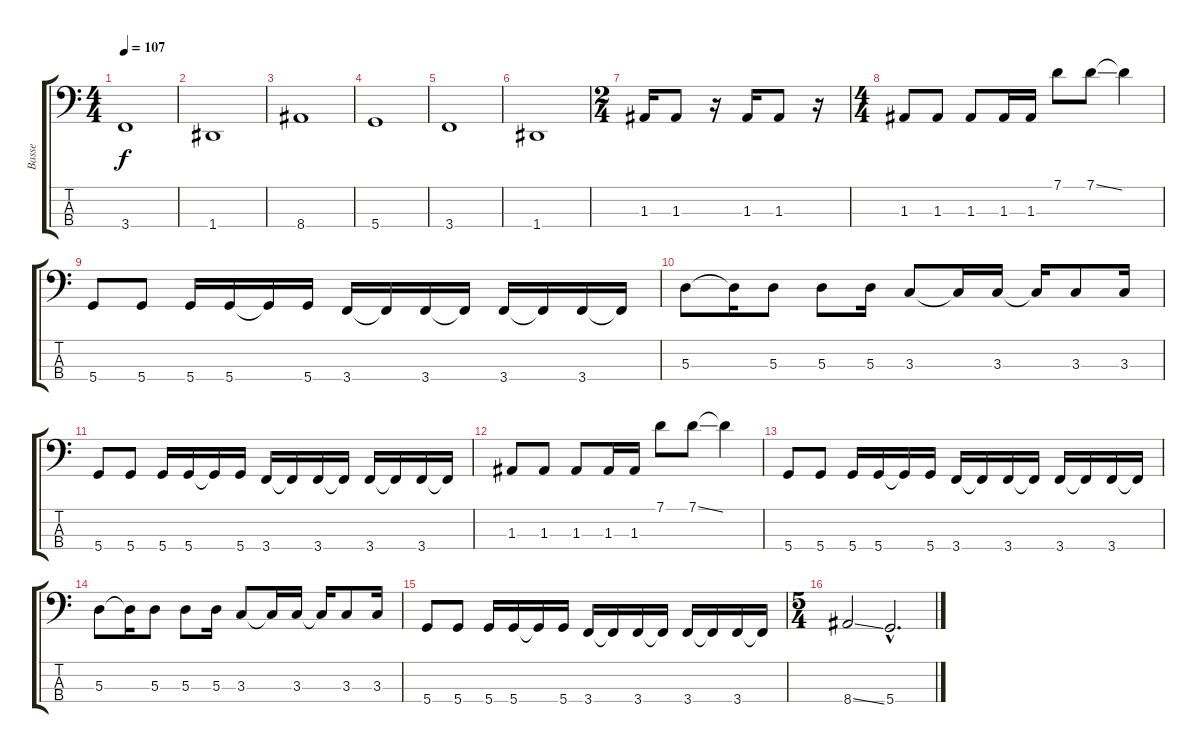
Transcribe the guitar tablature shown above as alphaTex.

\track ("Basse" "Basse") {instrument electricbassfinger}
\staff {score tabs}
\tuning (G2 D2 A1 D1) {hide}
\ts (4 4)
\tempo 107
\clef f4
\ks c
3.4.1{dy f} |
1.4.1 |
8.4.1 |
5.4.1 |
3.4.1 |
1.4.1 |
\ts (2 4)
1.3.16{instrument slapbass1} 1.3.8 r.16 1.3.16 1.3.8 r.16 |
\ts (4 4)
1.3.8{instrument electricbassfinger} 1.3.8 1.3.8 1.3.16 1.3.16 7.1.8 7.1{ss}.8 7.1{t}.4 |
5.4.8 5.4.8 5.4.16 5.4.16 5.4{t}.16 5.4.16 3.4.16 3.4{t}.16 3.4.16 3.4{t}.16 3.4.16 3.4{t}.16 3.4.16 3.4{t}.16 |
5.3.8 5.3{t}.16 5.3.8 5.3.8 5.3.16 3.3.8 3.3{t}.16 3.3.16 3.3{t}.16 3.3.8 3.3.16 |
5.4.8 5.4.8 5.4.16 5.4.16 5.4{t}.16 5.4.16 3.4.16 3.4{t}.16 3.4.16 3.4{t}.16 3.4.16 3.4{t}.16 3.4.16 3.4{t}.16 |
1.3.8{instrument electricbassfinger} 1.3.8 1.3.8 1.3.16 1.3.16 7.1.8 7.1{ss}.8 7.1{t}.4 |
5.4.8 5.4.8 5.4.16 5.4.16 5.4{t}.16 5.4.16 3.4.16 3.4{t}.16 3.4.16 3.4{t}.16 3.4.16 3.4{t}.16 3.4.16 3.4{t}.16 |
5.3.8 5.3{t}.16 5.3.8 5.3.8 5.3.16 3.3.8 3.3{t}.16 3.3.16 3.3{t}.16 3.3.8 3.3.16 |
5.4.8 5.4.8 5.4.16 5.4.16 5.4{t}.16 5.4.16 3.4.16 3.4{t}.16 3.4.16 3.4{t}.16 3.4.16 3.4{t}.16 3.4.16 3.4{t}.16 |
\ts (5 4)
8.4{ss}.2 5.4{hac}.2{d}
